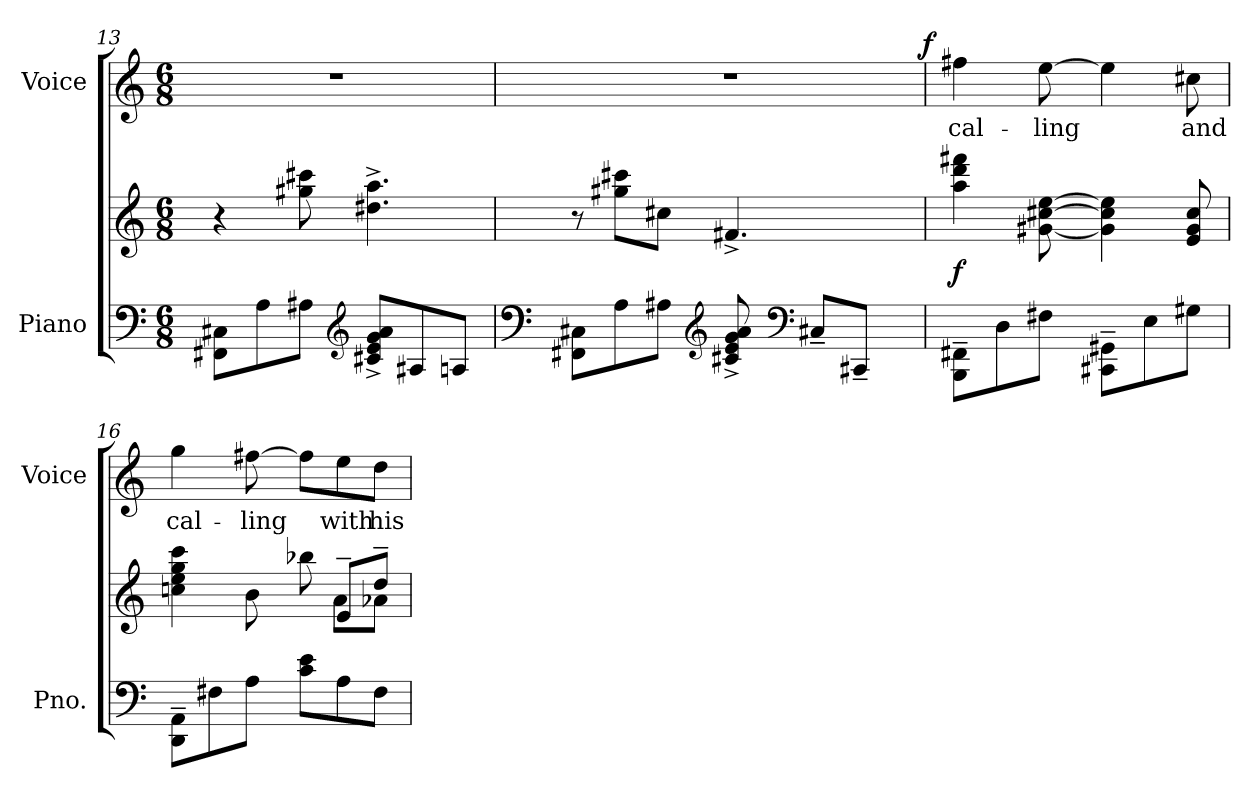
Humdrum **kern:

**kern	**kern	**dynam	**kern	**text	**dynam
*part2	*part2	*part2	*part1	*part1	*part1
*staff3	*staff2	*staff2/3	*staff1	*staff1	*staff1
*I"Piano	*	*	*I"Voice	*	*
*I'Pno.	*	*	*I'Voice	*	*
*clefF4	*clefG2	*	*clefG2	*	*
*k[]	*k[]	*	*k[]	*	*
*M6/8	*M6/8	*	*M6/8	*	*
=13	=13	=13	=13	=13	=13
!	!	!	!LO:N:vis=1	!	!
8FF#Xi\ 8C#XiL	4r	.	2.r	.	.
8Ai\	.	.	.	.	.
8A#Xi\J	8gg#Xi\ 8ccc#Xi	.	.	.	.
*clefG2	*	*	*	*	*
8c#Xi/^ 8ei^ 8gi^ 8ai^L	4.dd#Xi\^ 4.aai^	.	.	.	.
8A#Xi/	.	.	.	.	.
8Ani/J	.	.	.	.	.
!!LO:LB:g=z
=14	=14	=14	=14	=14	=14
*clefF4	*	*	*	*	*
!	!	!	!LO:N:vis=1	!	!
*	*	*	*^	*	*
8FF#Xi\ 8C#XiL	8r	.	2.r	2ryy	.	.
8Ai\	8gg#Xi\ 8ccc#XiL	.	.	.	.	.
8A#Xi\J	8cc#Xi\J	.	.	.	.	.
*clefG2	*	*	*	*	*	*
8c#Xi/^ 8ei^ 8gi^ 8ai^	4.f#X^i/	.	.	.	.	.
*clefF4	*	*	*	*	*	*
8C#X~i/L	.	.	.	8ryy	.	.
8CC#X~i/J	.	.	.	16ryy	.	.
.	.	.	.	32ryy	.	.
.	.	.	.	64ryy	.	.
.	.	.	.	128...ryy	.	.
.	.	.	.	1024ryy	.	f
*	*	*	*v	*v	*	*
=15	=15	=15	=15	=15	=15
*	*	*	*^	*	*
!	!	!	!	!	!LO:LY:b:color=#000000	!
*	*	*	*v	*v	*	*
8BBBi\~ 8FF#Xi~L	4aai\ 4dddi 4fff#Xi	f	4ff#Xi\	cal-	.
8Di\	.	.	.	.	.
!	!	!	!	!LO:LY:b:color=#000000	!
8F#Xi\J	[<8g#Xi\ [>8cc#Xi [>8eei	.	[>8eei\	-ling	.
8CC#Xi\~ 8GG#Xi~L	4g#i\] 4cc#i] 4eei]	.	4eei\]	.	.
8Ei\	.	.	.	.	.
!	!	!	!	!LO:LY:b:color=#000000	!
8G#Xi\J	8ei/ 8g#i 8cc#i	.	8cc#Xi\	and	.
=16	=16	=16	=16	=16	=16
*	*^	*	*	*	*
!	!	!	!	!	!LO:LY:b:color=#000000	!
8DDi\~ 8AAi~L	4ccni\ 4eei 4ggi 4ccci	2ryy	.	4ggi\	cal-	.
8F#Xi\	.	.	.	.	.	.
!	!	!	!	!	!LO:LY:b:color=#000000	!
8Ai\J	8bi\	.	.	[>8ff#Xi\	-ling	.
8ci\ 8eiL	8bb-Xi\	.	.	8ff#i\L]	.	.
!	!	!	!	!	!LO:LY:b:color=#000000	!
8Ai\	8e~i/L	8ai\L	.	8eei\	with	.
!	!	!	!	!	!LO:LY:b:color=#000000	!
8F#i\J	8dd~i/J	8a-Xi\J	.	8ddi\J	his	.
*	*v	*v	*	*	*	*
=	=	=	=	=	=
*-	*-	*-	*-	*-	*-
